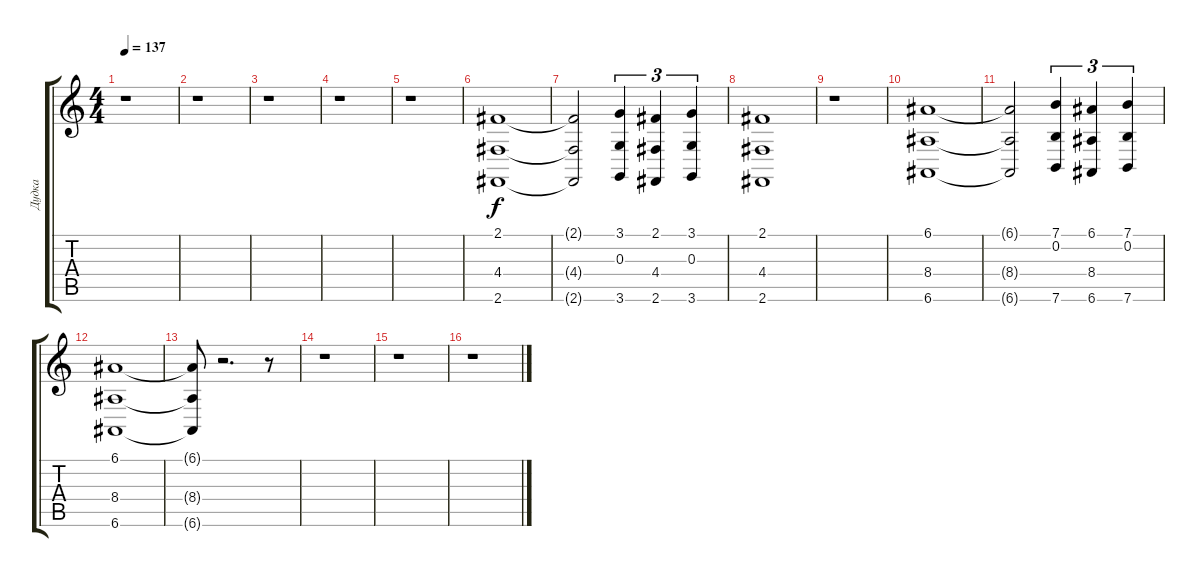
\track ("Дудка" "Дудка") {instrument trumpet}
\staff {score tabs}
\tuning (E4 B3 G3 D3 A2 E2) {hide}
\ts (4 4)
\tempo 137
\clef g2
\ks c
r.1{dy f} |
r.1 |
r.1 |
r.1 |
r.1 |
(2.1 4.4 2.6).1 |
(2.1{t} 4.4{t} 2.6{t}).2 (3.1 0.3 3.6).4{tu (3 2)} (2.1 4.4 2.6).4{tu (3 2)} (3.1 0.3 3.6).4{tu (3 2)} |
(2.1 4.4 2.6).1 |
r.1 |
(6.1 8.4 6.6).1 |
(6.1{t} 8.4{t} 6.6{t}).2 (7.1 0.2 7.6).4{tu (3 2)} (6.1 8.4 6.6).4{tu (3 2)} (7.1 0.2 7.6).4{tu (3 2)} |
(6.1 8.4 6.6).1 |
(6.1{t} 8.4{t} 6.6{t}).8 r.2{d} r.8 |
r.1 |
r.1 |
r.1
